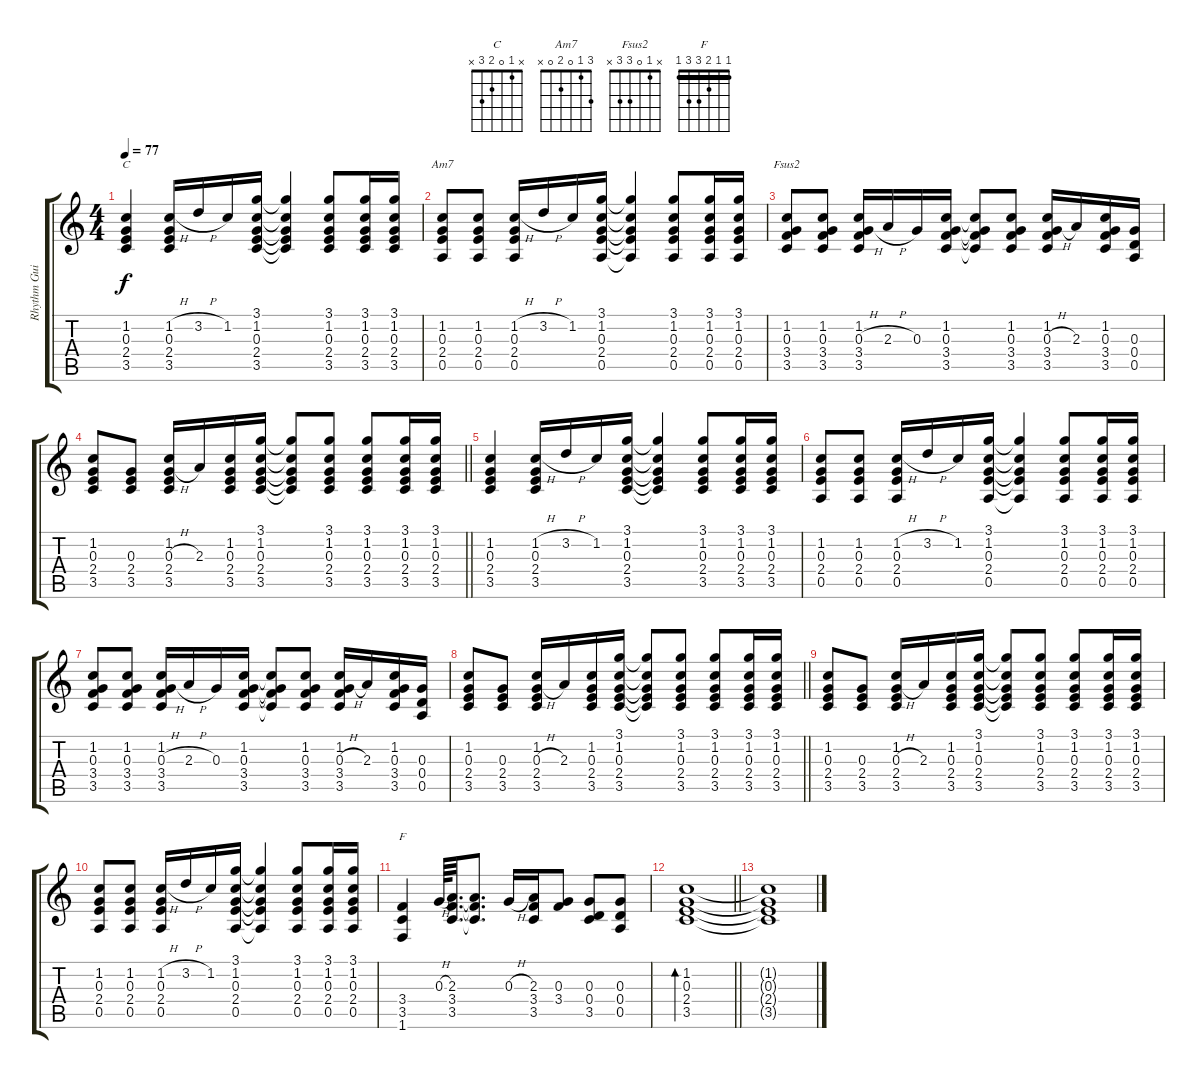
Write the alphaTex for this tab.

\track ("Rhythm Guitar" "Rhythm Gui") {instrument acousticguitarsteel}
\staff {score tabs}
\tuning (E4 B3 G3 D3 A2 E2) {hide}
\chord ("C" x 1 0 2 3 x)
\chord ("Am7" 3 1 0 2 0 x)
\chord ("Fsus2" x 1 0 3 3 x)
\chord ("F" 1 1 2 3 3 1) {barre 1}
\ts (4 4)
\tempo 77
\clef g2
\ks c
(1.2 0.3 2.4 3.5).4{ch "C" dy f} (1.2{h} 0.3 2.4 3.5).16 3.2{h}.16 1.2.16 (3.1 1.2 0.3 2.4 3.5).16 (3.1{t} 1.2{t} 0.3{t} 2.4{t} 3.5{t}).4 (3.1 1.2 0.3 2.4 3.5).8 (3.1 1.2 0.3 2.4 3.5).16 (3.1 1.2 0.3 2.4 3.5).16 |
(1.2 0.3 2.4 0.5).8{ch "Am7"} (1.2 0.3 2.4 0.5).8 (1.2{h} 0.3 2.4 0.5).16 3.2{h}.16 1.2.16 (3.1 1.2 0.3 2.4 0.5).16 (3.1{t} 1.2{t} 0.3{t} 2.4{t} 0.5{t}).4 (3.1 1.2 0.3 2.4 0.5).8 (3.1 1.2 0.3 2.4 0.5).16 (3.1 1.2 0.3 2.4 0.5).16 |
(1.2 0.3 3.4 3.5).8{ch "Fsus2"} (1.2 0.3 3.4 3.5).8 (1.2 0.3{h} 3.4 3.5).16 2.3{h}.16 0.3.16 (1.2 0.3 3.4 3.5).16 (1.2{t} 0.3{t} 3.4{t} 3.5{t}).8 (1.2 0.3 3.4 3.5).8 (1.2 0.3{h} 3.4 3.5).16 2.3.16 (1.2 0.3 3.4 3.5).16 (0.3 0.4 0.5).16 |
\barLineRight lightlight
(1.2 0.3 2.4 3.5).8 (0.3 2.4 3.5).8 (1.2 0.3{h} 2.4 3.5).16 2.3.16 (1.2 0.3 2.4 3.5).16 (3.1 1.2 0.3 2.4 3.5).16 (3.1{t} 1.2{t} 0.3{t} 2.4{t} 3.5{t}).8 (3.1 1.2 0.3 2.4 3.5).8 (3.1 1.2 0.3 2.4 3.5).8 (3.1 1.2 0.3 2.4 3.5).16 (3.1 1.2 0.3 2.4 3.5).16 |
(1.2 0.3 2.4 3.5).4 (1.2{h} 0.3 2.4 3.5).16 3.2{h}.16 1.2.16 (3.1 1.2 0.3 2.4 3.5).16 (3.1{t} 1.2{t} 0.3{t} 2.4{t} 3.5{t}).4 (3.1 1.2 0.3 2.4 3.5).8 (3.1 1.2 0.3 2.4 3.5).16 (3.1 1.2 0.3 2.4 3.5).16 |
(1.2 0.3 2.4 0.5).8 (1.2 0.3 2.4 0.5).8 (1.2{h} 0.3 2.4 0.5).16 3.2{h}.16 1.2.16 (3.1 1.2 0.3 2.4 0.5).16 (3.1{t} 1.2{t} 0.3{t} 2.4{t} 0.5{t}).4 (3.1 1.2 0.3 2.4 0.5).8 (3.1 1.2 0.3 2.4 0.5).16 (3.1 1.2 0.3 2.4 0.5).16 |
(1.2 0.3 3.4 3.5).8 (1.2 0.3 3.4 3.5).8 (1.2 0.3{h} 3.4 3.5).16 2.3{h}.16 0.3.16 (1.2 0.3 3.4 3.5).16 (1.2{t} 0.3{t} 3.4{t} 3.5{t}).8 (1.2 0.3 3.4 3.5).8 (1.2 0.3{h} 3.4 3.5).16 2.3.16 (1.2 0.3 3.4 3.5).16 (0.3 0.4 0.5).16 |
\barLineRight lightlight
(1.2 0.3 2.4 3.5).8 (0.3 2.4 3.5).8 (1.2 0.3{h} 2.4 3.5).16 2.3.16 (1.2 0.3 2.4 3.5).16 (3.1 1.2 0.3 2.4 3.5).16 (3.1{t} 1.2{t} 0.3{t} 2.4{t} 3.5{t}).8 (3.1 1.2 0.3 2.4 3.5).8 (3.1 1.2 0.3 2.4 3.5).8 (3.1 1.2 0.3 2.4 3.5).16 (3.1 1.2 0.3 2.4 3.5).16 |
(1.2 0.3 2.4 3.5).8 (0.3 2.4 3.5).8 (1.2 0.3{h} 2.4 3.5).16 2.3.16 (1.2 0.3 2.4 3.5).16 (3.1 1.2 0.3 2.4 3.5).16 (3.1{t} 1.2{t} 0.3{t} 2.4{t} 3.5{t}).8 (3.1 1.2 0.3 2.4 3.5).8 (3.1 1.2 0.3 2.4 3.5).8 (3.1 1.2 0.3 2.4 3.5).16 (3.1 1.2 0.3 2.4 3.5).16 |
(1.2 0.3 2.4 0.5).8 (1.2 0.3 2.4 0.5).8 (1.2{h} 0.3 2.4 0.5).16 3.2{h}.16 1.2.16 (3.1 1.2 0.3 2.4 0.5).16 (3.1{t} 1.2{t} 0.3{t} 2.4{t} 0.5{t}).4 (3.1 1.2 0.3 2.4 0.5).8 (3.1 1.2 0.3 2.4 0.5).16 (3.1 1.2 0.3 2.4 0.5).16 |
(3.4 3.5 1.6).4{ch "F"} 0.3{h}.64 (2.3 3.4 3.5).32{d} (2.3{t} 3.4{t} 3.5{t}).8{d} 0.3{h}.16 (2.3 3.4 3.5).16 (0.3 3.4).8 (0.3 0.4 3.5).8 (0.3 0.4 0.5).8 |
\barLineRight lightlight
(1.2 0.3 2.4 3.5).1{bd 60 volume 0} |
(1.2{t} 0.3{t} 2.4{t} 3.5{t}).1
